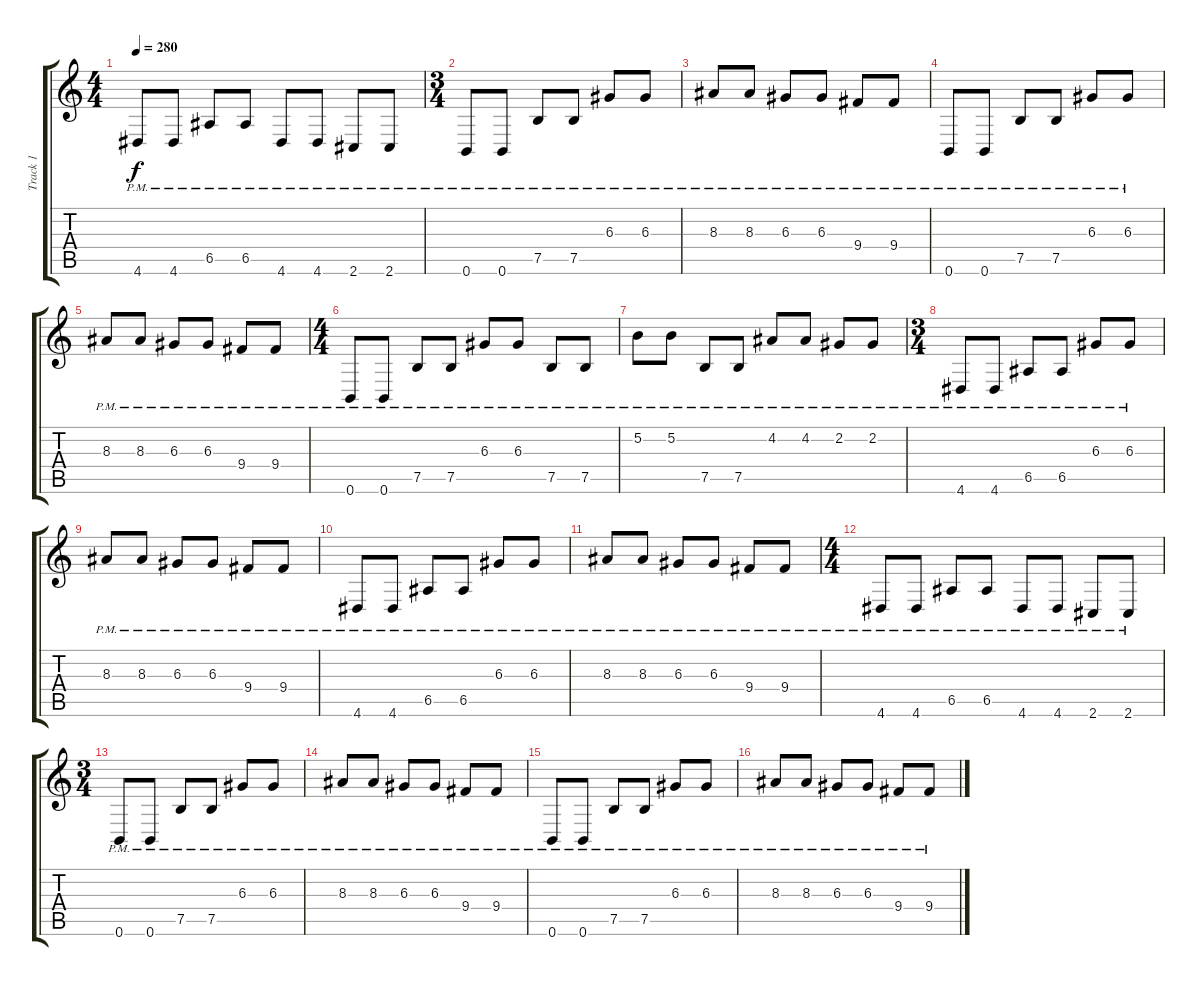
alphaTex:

\track ("Track 1" "Track 1") {instrument distortionguitar}
\staff {score tabs}
\tuning (B3 Gb3 D3 A2 E2 B1) {hide}
\ts (4 4)
\tempo 280
\clef g2
\ks c
4.6{pm}.8{dy f} 4.6{pm}.8 6.5{pm}.8 6.5{pm}.8 4.6{pm}.8 4.6{pm}.8 2.6{pm}.8 2.6{pm}.8 |
\ts (3 4)
0.6{pm}.8 0.6{pm}.8 7.5{pm}.8 7.5{pm}.8 6.3{pm}.8 6.3{pm}.8 |
8.3{pm}.8 8.3{pm}.8 6.3{pm}.8 6.3{pm}.8 9.4{pm}.8 9.4{pm}.8 |
0.6{pm}.8 0.6{pm}.8 7.5{pm}.8 7.5{pm}.8 6.3{pm}.8 6.3{pm}.8 |
8.3{pm}.8 8.3{pm}.8 6.3{pm}.8 6.3{pm}.8 9.4{pm}.8 9.4{pm}.8 |
\ts (4 4)
0.6{pm}.8 0.6{pm}.8 7.5{pm}.8 7.5{pm}.8 6.3{pm}.8 6.3{pm}.8 7.5{pm}.8 7.5{pm}.8 |
5.2{pm}.8 5.2{pm}.8 7.5{pm}.8 7.5{pm}.8 4.2{pm}.8 4.2{pm}.8 2.2{pm}.8 2.2{pm}.8 |
\ts (3 4)
4.6{pm}.8 4.6{pm}.8 6.5{pm}.8 6.5{pm}.8 6.3{pm}.8 6.3{pm}.8 |
8.3{pm}.8 8.3{pm}.8 6.3{pm}.8 6.3{pm}.8 9.4{pm}.8 9.4{pm}.8 |
4.6{pm}.8 4.6{pm}.8 6.5{pm}.8 6.5{pm}.8 6.3{pm}.8 6.3{pm}.8 |
8.3{pm}.8 8.3{pm}.8 6.3{pm}.8 6.3{pm}.8 9.4{pm}.8 9.4{pm}.8 |
\ts (4 4)
4.6{pm}.8 4.6{pm}.8 6.5{pm}.8 6.5{pm}.8 4.6{pm}.8 4.6{pm}.8 2.6{pm}.8 2.6{pm}.8 |
\ts (3 4)
0.6{pm}.8 0.6{pm}.8 7.5{pm}.8 7.5{pm}.8 6.3{pm}.8 6.3{pm}.8 |
8.3{pm}.8 8.3{pm}.8 6.3{pm}.8 6.3{pm}.8 9.4{pm}.8 9.4{pm}.8 |
0.6{pm}.8 0.6{pm}.8 7.5{pm}.8 7.5{pm}.8 6.3{pm}.8 6.3{pm}.8 |
8.3{pm}.8 8.3{pm}.8 6.3{pm}.8 6.3{pm}.8 9.4{pm}.8 9.4{pm}.8
